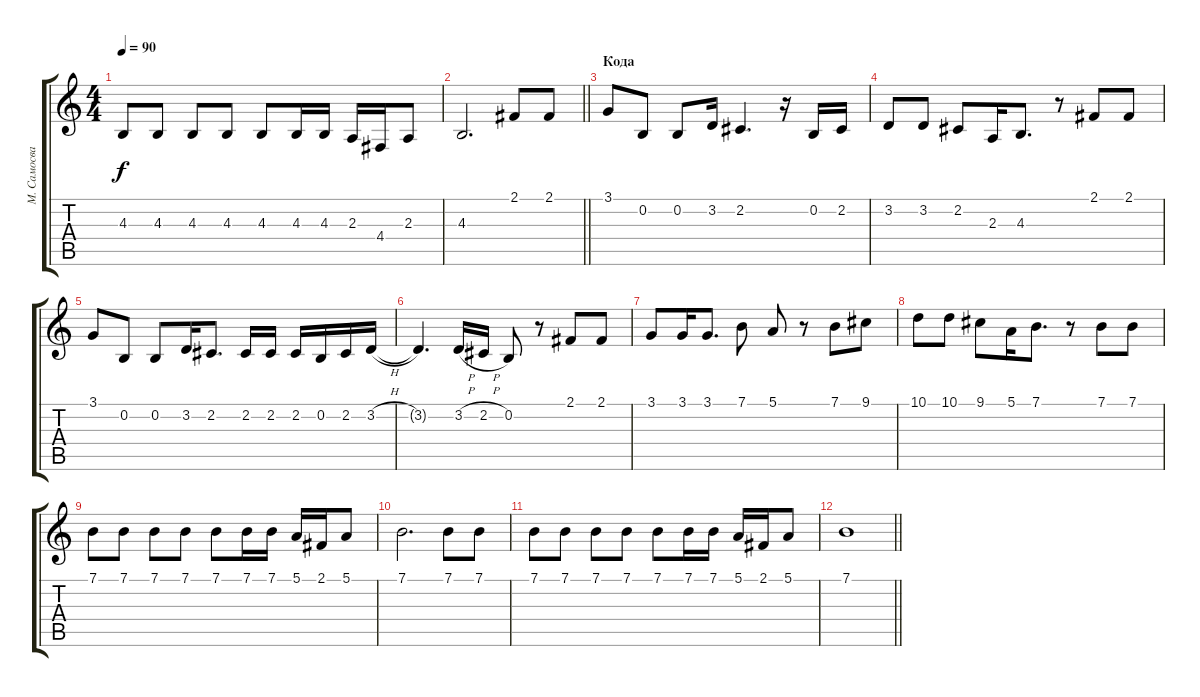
\track ("М. Самосват" "М. Самосва") {instrument violin}
\staff {score tabs}
\tuning (E4 B3 G3 D3 A2 E2) {hide}
\ts (4 4)
\tempo 90
\clef g2
\ks c
4.3.8{dy f} 4.3.8 4.3.8 4.3.8 4.3.8 4.3.16 4.3.16 2.3.16 4.4.16 2.3.8 |
\barLineRight lightlight
4.3.2{d} 2.1.8 2.1.8 |
\section ("" "Кода")
3.1.8 0.2.8 0.2.8 3.2.16 2.2.4{d} r.16 0.2.16 2.2.16 |
3.2.8 3.2.8 2.2.8 2.3.16 4.3.8{d} r.8 2.1.8 2.1.8 |
3.1.8 0.2.8 0.2.8 3.2.16 2.2.8{d} 2.2.16 2.2.16 2.2.16 0.2.16 2.2.16 3.2{h}.16 |
3.2{t}.4{d} 3.2{h}.16 2.2{h}.16 0.2.8 r.8 2.1.8 2.1.8 |
3.1.8 3.1.16 3.1.8{d} 7.1.8 5.1.8 r.8 7.1.8 9.1.8 |
10.1.8 10.1.8 9.1.8 5.1.16 7.1.8{d} r.8 7.1.8 7.1.8 |
7.1.8 7.1.8 7.1.8 7.1.8 7.1.8 7.1.16 7.1.16 5.1.16 2.1.16 5.1.8 |
7.1.2{d} 7.1.8 7.1.8 |
7.1.8 7.1.8 7.1.8 7.1.8 7.1.8 7.1.16 7.1.16 5.1.16 2.1.16 5.1.8 |
\barLineRight lightlight
7.1.1
